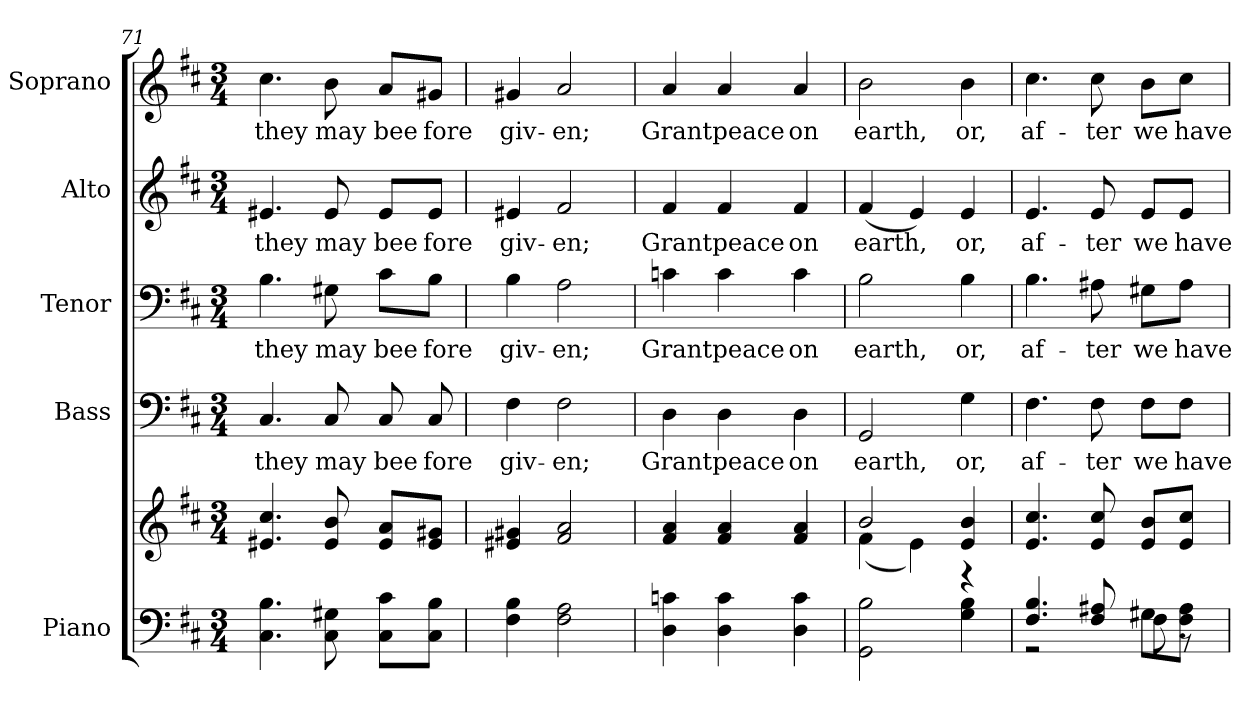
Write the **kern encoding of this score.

**kern	**kern	**kern	**text	**kern	**text	**kern	**text	**kern	**text
*part5	*part5	*part4	*part4	*part3	*part3	*part2	*part2	*part1	*part1
*staff6	*staff5	*staff4	*staff4	*staff3	*staff3	*staff2	*staff2	*staff1	*staff1
*I"Piano	*	*I"Bass	*	*I"Tenor	*	*I"Alto	*	*I"Soprano	*
*I'Pno.	*	*I'B.	*	*I'T.	*	*I'A.	*	*I'S.	*
*clefF4	*clefG2	*clefF4	*	*clefF4	*	*clefG2	*	*clefG2	*
*k[f#c#]	*k[f#c#]	*k[f#c#]	*	*k[f#c#]	*	*k[f#c#]	*	*k[f#c#]	*
*D:	*D:	*D:	*	*D:	*	*D:	*	*D:	*
*M3/4	*M3/4	*M3/4	*	*M3/4	*	*M3/4	*	*M3/4	*
=71	=71	=71	=71	=71	=71	=71	=71	=71	=71
!	!	!	!LO:LY:b:color=#000000	!	!	!	!	!	!
!	!	!	!	!	!LO:LY:b:color=#000000	!	!	!	!
!	!	!	!	!	!	!	!LO:LY:b:color=#000000	!	!
!	!	!	!	!	!	!	!	!	!LO:LY:b:color=#000000
4.C#i\ 4.Bi	4.e#Xi/ 4.cc#i	4.C#i/	they	4.Bi\	they	4.e#Xi/	they	4.cc#i\	they
!	!	!	!LO:LY:b:color=#000000	!	!	!	!	!	!
!	!	!	!	!	!LO:LY:b:color=#000000	!	!	!	!
!	!	!	!	!	!	!	!LO:LY:b:color=#000000	!	!
!	!	!	!	!	!	!	!	!	!LO:LY:b:color=#000000
8C#i\ 8G#Xi	8e#i/ 8bi	8C#i/	may	8G#Xi\	may	8e#i/	may	8bi\	may
!	!	!	!LO:LY:b:color=#000000	!	!	!	!	!	!
!	!	!	!	!	!LO:LY:b:color=#000000	!	!	!	!
!	!	!	!	!	!	!	!LO:LY:b:color=#000000	!	!
!	!	!	!	!	!	!	!	!	!LO:LY:b:color=#000000
8C#i\ 8c#i\L	8e#i/ 8ai/L	8C#i/	bee	8c#i\L	bee	8e#i/L	bee	8ai/L	bee
!	!	!	!LO:LY:b:color=#000000	!	!	!	!	!	!
!	!	!	!	!	!LO:LY:b:color=#000000	!	!	!	!
!	!	!	!	!	!	!	!LO:LY:b:color=#000000	!	!
!	!	!	!	!	!	!	!	!	!LO:LY:b:color=#000000
8C#i\ 8Bi\J	8e#i/ 8g#Xi/J	8C#i/	fore	8Bi\J	fore	8e#i/J	fore	8g#Xi/J	fore
=72	=72	=72	=72	=72	=72	=72	=72	=72	=72
!	!	!	!LO:LY:b:color=#000000	!	!	!	!	!	!
!	!	!	!	!	!LO:LY:b:color=#000000	!	!	!	!
!	!	!	!	!	!	!	!LO:LY:b:color=#000000	!	!
!	!	!	!	!	!	!	!	!	!LO:LY:b:color=#000000
4F#i\ 4Bi	4e#Xi/ 4g#Xi	4F#i\	giv-	4Bi\	giv-	4e#Xi/	giv-	4g#Xi/	giv-
!	!	!	!LO:LY:b:color=#000000	!	!	!	!	!	!
!	!	!	!	!	!LO:LY:b:color=#000000	!	!	!	!
!	!	!	!	!	!	!	!LO:LY:b:color=#000000	!	!
!	!	!	!	!	!	!	!	!	!LO:LY:b:color=#000000
2F#i\ 2Ai	2f#i/ 2ai	2F#i\	-en;	2Ai\	-en;	2f#i/	-en;	2ai/	-en;
!!LO:PB:g=z
=73	=73	=73	=73	=73	=73	=73	=73	=73	=73
!	!	!	!LO:LY:b:color=#000000	!	!	!	!	!	!
!	!	!	!	!	!LO:LY:b:color=#000000	!	!	!	!
!	!	!	!	!	!	!	!LO:LY:b:color=#000000	!	!
!	!	!	!	!	!	!	!	!	!LO:LY:b:color=#000000
4Di\ 4cni	4f#i/ 4ai	4Di\	Grant	4cni\	Grant	4f#i/	Grant	4ai/	Grant
!	!	!	!LO:LY:b:color=#000000	!	!	!	!	!	!
!	!	!	!	!	!LO:LY:b:color=#000000	!	!	!	!
!	!	!	!	!	!	!	!LO:LY:b:color=#000000	!	!
!	!	!	!	!	!	!	!	!	!LO:LY:b:color=#000000
4Di\ 4ci	4f#i/ 4ai	4Di\	peace	4ci\	peace	4f#i/	peace	4ai/	peace
!	!	!	!LO:LY:b:color=#000000	!	!	!	!	!	!
!	!	!	!	!	!LO:LY:b:color=#000000	!	!	!	!
!	!	!	!	!	!	!	!LO:LY:b:color=#000000	!	!
!	!	!	!	!	!	!	!	!	!LO:LY:b:color=#000000
4Di\ 4ci	4f#i/ 4ai	4Di\	on	4ci\	on	4f#i/	on	4ai/	on
=74	=74	=74	=74	=74	=74	=74	=74	=74	=74
*	*^	*	*	*	*	*	*	*	*
!	!	!	!	!LO:LY:b:color=#000000	!	!	!	!	!	!
!	!	!	!	!	!	!LO:LY:b:color=#000000	!	!	!	!
!	!	!	!	!	!	!	!	!LO:LY:b:color=#000000	!	!
!	!	!	!	!	!	!	!	!	!	!LO:LY:b:color=#000000
2GGi\ 2Bi	2bi/	(4f#i\	2GGi/	earth,	2Bi\	earth,	(4f#i/	earth,	2bi\	earth,
.	.	4ei\)	.	.	.	.	4ei/)	.	.	.
!	!	!	!	!LO:LY:b:color=#000000	!	!	!	!	!	!
!	!	!	!	!	!	!LO:LY:b:color=#000000	!	!	!	!
!	!	!	!	!	!	!	!	!LO:LY:b:color=#000000	!	!
!	!	!	!	!	!	!	!	!	!	!LO:LY:b:color=#000000
4Gi\ 4Bi	4ei/ 4bi	4r	4Gi\	or,	4Bi\	or,	4ei/	or,	4bi\	or,
*	*v	*v	*	*	*	*	*	*	*	*
=75	=75	=75	=75	=75	=75	=75	=75	=75	=75
*^	*	*	*	*	*	*	*	*	*
*	*	*^	*	*	*	*	*	*	*	*
!	!	!	!	!	!LO:LY:b:color=#000000	!	!	!	!	!	!
*	*	*v	*v	*	*	*	*	*	*	*	*
*	*	*^	*	*	*	*	*	*	*	*
!	!	!	!	!	!	!	!LO:LY:b:color=#000000	!	!	!	!
*	*	*v	*v	*	*	*	*	*	*	*	*
*	*	*^	*	*	*	*	*	*	*	*
!	!	!	!	!	!	!	!	!	!LO:LY:b:color=#000000	!	!
*	*	*v	*v	*	*	*	*	*	*	*	*
*	*	*^	*	*	*	*	*	*	*	*
!	!	!	!	!	!	!	!	!	!	!	!LO:LY:b:color=#000000
*	*	*v	*v	*	*	*	*	*	*	*	*
4.F#i/ 4.Bi	2r	4.ei/ 4.cc#i	4.F#i\	af-	4.Bi\	af-	4.ei/	af-	4.cc#i\	af-
!	!	!	!	!LO:LY:b:color=#000000	!	!	!	!	!	!
!	!	!	!	!	!	!LO:LY:b:color=#000000	!	!	!	!
!	!	!	!	!	!	!	!	!LO:LY:b:color=#000000	!	!
!	!	!	!	!	!	!	!	!	!	!LO:LY:b:color=#000000
8F#i/ 8A#Xi	.	8ei/ 8cc#i	8F#i\	-ter	8A#Xi\	-ter	8ei/	-ter	8cc#i\	-ter
!	!	!	!	!LO:LY:b:color=#000000	!	!	!	!	!	!
!	!	!	!	!	!	!LO:LY:b:color=#000000	!	!	!	!
!	!	!	!	!	!	!	!	!LO:LY:b:color=#000000	!	!
!	!	!	!	!	!	!	!	!	!	!LO:LY:b:color=#000000
8G#Xi\L	8F#i\	8ei/ 8bi/L	8F#i\L	we	8G#Xi\L	we	8ei/L	we	8bi\L	we
!	!	!	!	!LO:LY:b:color=#000000	!	!	!	!	!	!
!	!	!	!	!	!	!LO:LY:b:color=#000000	!	!	!	!
!	!	!	!	!	!	!	!	!LO:LY:b:color=#000000	!	!
!	!	!	!	!	!	!	!	!	!	!LO:LY:b:color=#000000
8F#i\ 8A#i\J	8r	8ei/ 8cc#i/J	8F#i\J	have	8A#i\J	have	8ei/J	have	8cc#i\J	have
*v	*v	*	*	*	*	*	*	*	*	*
=	=	=	=	=	=	=	=	=	=
*-	*-	*-	*-	*-	*-	*-	*-	*-	*-
